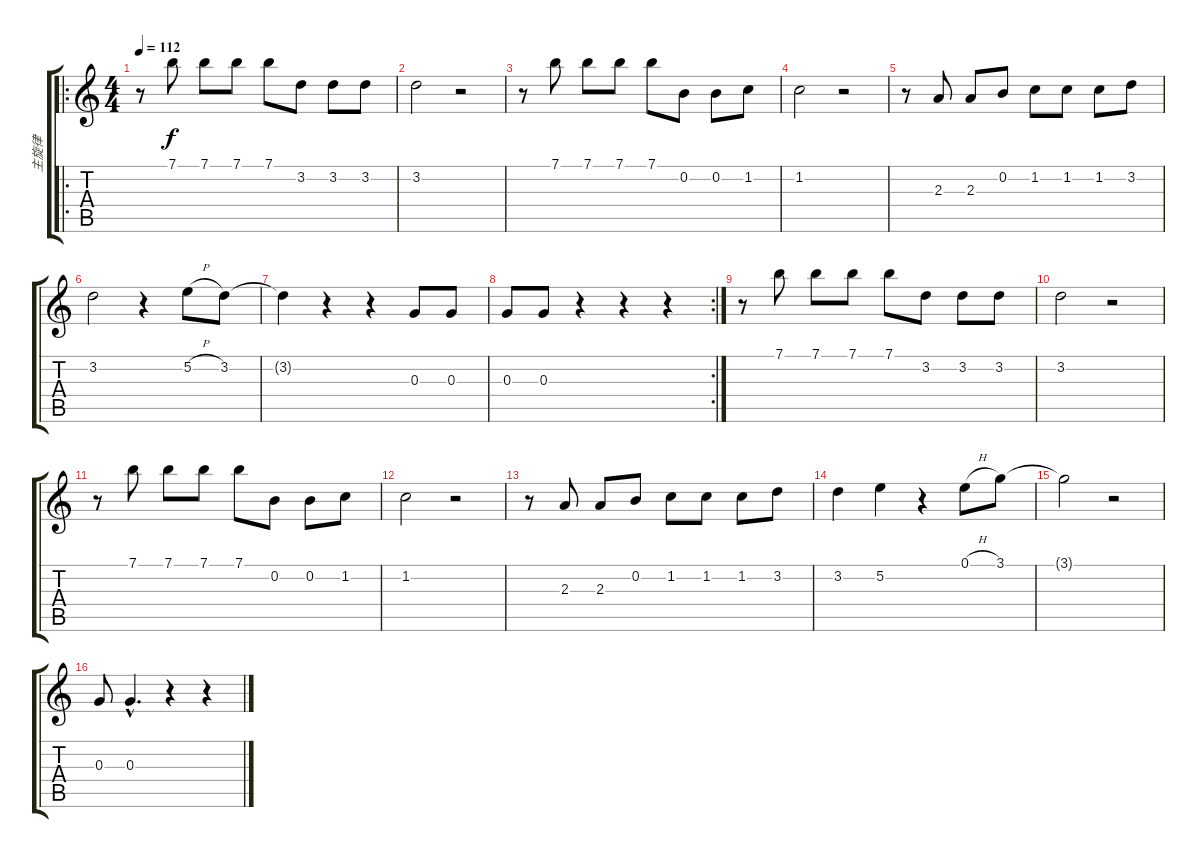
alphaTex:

\track ("主旋律" "主旋律") {instrument overdrivenguitar}
\staff {score tabs}
\tuning (E4 B3 G3 D3 A2 E2) {hide}
\ro
\ts (4 4)
\tempo 112
\clef g2
\ks c
r.8{dy f} 7.1.8 7.1.8 7.1.8 7.1.8 3.2.8 3.2.8 3.2.8 |
3.2.2 r.2 |
r.8 7.1.8 7.1.8 7.1.8 7.1.8 0.2.8 0.2.8 1.2.8 |
1.2.2 r.2 |
r.8 2.3.8 2.3.8 0.2.8 1.2.8 1.2.8 1.2.8 3.2.8 |
3.2.2 r.4 5.2{h}.8 3.2.8 |
3.2{t}.4 r.4 r.4 0.3.8 0.3.8 |
\rc 2
0.3.8 0.3.8 r.4 r.4 r.4 |
r.8 7.1.8 7.1.8 7.1.8 7.1.8 3.2.8 3.2.8 3.2.8 |
3.2.2 r.2 |
r.8 7.1.8 7.1.8 7.1.8 7.1.8 0.2.8 0.2.8 1.2.8 |
1.2.2 r.2 |
r.8 2.3.8 2.3.8 0.2.8 1.2.8 1.2.8 1.2.8 3.2.8 |
3.2.4 5.2.4 r.4 0.1{h}.8 3.1.8 |
3.1{t}.2 r.2 |
0.3.8 0.3{hac}.4{d} r.4 r.4
